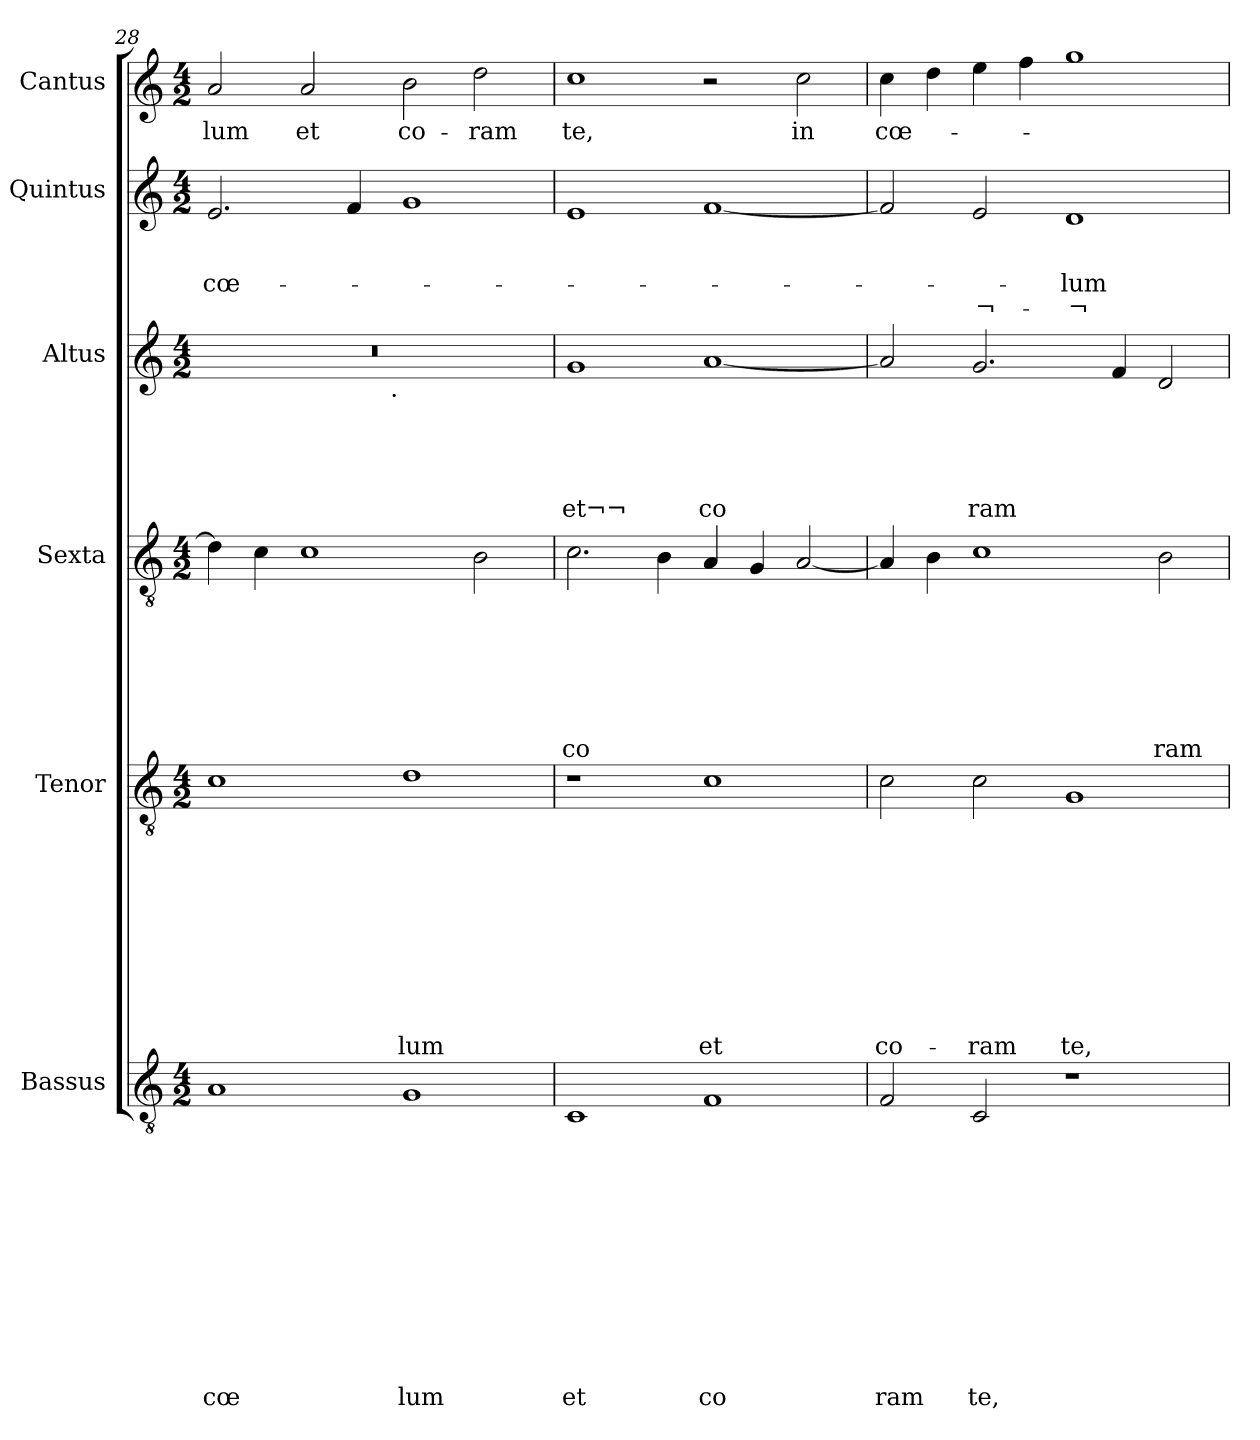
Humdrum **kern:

**kern	**text	**text	**text	**text	**text	**text	**text	**text	**text	**text	**text	**text	**kern	**text	**text	**text	**text	**text	**text	**text	**text	**text	**text	**kern	**text	**text	**text	**text	**text	**text	**text	**kern	**text	**text	**text	**text	**text	**kern	**text	**text	**text	**text	**kern	**text
*part6	*part6	*part6	*part6	*part6	*part6	*part6	*part6	*part6	*part6	*part6	*part6	*part6	*part5	*part5	*part5	*part5	*part5	*part5	*part5	*part5	*part5	*part5	*part5	*part4	*part4	*part4	*part4	*part4	*part4	*part4	*part4	*part3	*part3	*part3	*part3	*part3	*part3	*part2	*part2	*part2	*part2	*part2	*part1	*part1
*staff6	*staff6	*staff6	*staff6	*staff6	*staff6	*staff6	*staff6	*staff6	*staff6	*staff6	*staff6	*staff6	*staff5	*staff5	*staff5	*staff5	*staff5	*staff5	*staff5	*staff5	*staff5	*staff5	*staff5	*staff4	*staff4	*staff4	*staff4	*staff4	*staff4	*staff4	*staff4	*staff3	*staff3	*staff3	*staff3	*staff3	*staff3	*staff2	*staff2	*staff2	*staff2	*staff2	*staff1	*staff1
*I"Bassus	*	*	*	*	*	*	*	*	*	*	*	*	*I"Tenor	*	*	*	*	*	*	*	*	*	*	*I"Sexta	*	*	*	*	*	*	*	*I"Altus	*	*	*	*	*	*I"Quintus	*	*	*	*	*I"Cantus	*
*I'Bassus	*	*	*	*	*	*	*	*	*	*	*	*	*I'Tenor	*	*	*	*	*	*	*	*	*	*	*	*	*	*	*	*	*	*	*I'Altus	*	*	*	*	*	*I'Quintus	*	*	*	*	*I'Cantus	*
*clefGv2	*	*	*	*	*	*	*	*	*	*	*	*	*clefGv2	*	*	*	*	*	*	*	*	*	*	*clefGv2	*	*	*	*	*	*	*	*clefG2	*	*	*	*	*	*clefG2	*	*	*	*	*clefG2	*
*k[]	*	*	*	*	*	*	*	*	*	*	*	*	*k[]	*	*	*	*	*	*	*	*	*	*	*k[]	*	*	*	*	*	*	*	*k[]	*	*	*	*	*	*k[]	*	*	*	*	*k[]	*
*C:	*	*	*	*	*	*	*	*	*	*	*	*	*C:	*	*	*	*	*	*	*	*	*	*	*C:	*	*	*	*	*	*	*	*C:	*	*	*	*	*	*C:	*	*	*	*	*C:	*
*M4/2	*	*	*	*	*	*	*	*	*	*	*	*	*M4/2	*	*	*	*	*	*	*	*	*	*	*M4/2	*	*	*	*	*	*	*	*M4/2	*	*	*	*	*	*M4/2	*	*	*	*	*M4/2	*
=28	=28	=28	=28	=28	=28	=28	=28	=28	=28	=28	=28	=28	=28	=28	=28	=28	=28	=28	=28	=28	=28	=28	=28	=28	=28	=28	=28	=28	=28	=28	=28	=28	=28	=28	=28	=28	=28	=28	=28	=28	=28	=28	=28	=28
!	!	!	!	!	!	!	!	!	!	!	!	!LO:LY:b	!	!	!	!	!	!	!	!	!	!	!	!	!	!	!	!	!	!	!	!	!	!	!	!	!	!	!	!	!LO:LY:b	!	!	!LO:LY:b
*	*	*	*	*	*	*	*	*	*	*	*	*	*	*	*	*	*	*	*	*	*	*	*	*	*	*	*	*	*	*	*	*^	*	*	*	*	*	*	*	*	*	*	*	*
1A	.	.	.	.	.	.	.	.	.	.	.	cœ	1c	.	.	.	.	.	.	.	.	.	.	4d\]	.	.	.	.	.	.	.	0r	2ryy	.	.	.	.	.	2.e/	.	.	cœ-	.	2a/	-lum
.	.	.	.	.	.	.	.	.	.	.	.	.	.	.	.	.	.	.	.	.	.	.	.	4c\	.	.	.	.	.	.	.	.	.	.	.	.	.	.	.	.	.	.	.	.	.
!	!	!	!	!	!	!	!	!	!	!	!	!	!	!	!	!	!	!	!	!	!	!	!	!	!	!	!	!	!	!	!	!	!	!	!	!	!	!	!	!	!	!	!	!	!LO:LY:b
.	.	.	.	.	.	.	.	.	.	.	.	.	.	.	.	.	.	.	.	.	.	.	.	1c	.	.	.	.	.	.	.	.	4...ryy	.	.	.	.	.	.	.	.	.	.	2a/	et
.	.	.	.	.	.	.	.	.	.	.	.	.	.	.	.	.	.	.	.	.	.	.	.	.	.	.	.	.	.	.	.	.	.	.	.	.	.	.	4f/	.	.	.	.	.	.
!	!	!	!	!	!	!	!	!	!	!	!	!	!	!	!	!	!	!	!	!	!	!	!	!	!	!	!	!	!	!	!	!	!LO:TX:b:t=.	!	!	!	!	!	!	!	!	!	!	!	!
.	.	.	.	.	.	.	.	.	.	.	.	.	.	.	.	.	.	.	.	.	.	.	.	.	.	.	.	.	.	.	.	.	1ryy	.	.	.	.	.	.	.	.	.	.	.	.
!	!	!	!	!	!	!	!	!	!	!	!	!LO:LY:b	!	!	!	!	!	!	!	!	!	!	!LO:LY:b	!	!	!	!	!	!	!	!	!	!	!	!	!	!	!	!	!	!	!	!	!	!LO:LY:b
1G	.	.	.	.	.	.	.	.	.	.	.	lum	1d	.	.	.	.	.	.	.	.	.	-lum	.	.	.	.	.	.	.	.	.	.	.	.	.	.	.	1g	.	.	.	.	2b\	co-
!	!	!	!	!	!	!	!	!	!	!	!	!	!	!	!	!	!	!	!	!	!	!	!	!	!	!	!	!	!	!	!	!	!	!	!	!	!	!	!	!	!	!	!	!	!LO:LY:b
.	.	.	.	.	.	.	.	.	.	.	.	.	.	.	.	.	.	.	.	.	.	.	.	2B\	.	.	.	.	.	.	.	.	.	.	.	.	.	.	.	.	.	.	.	2dd\	-ram
.	.	.	.	.	.	.	.	.	.	.	.	.	.	.	.	.	.	.	.	.	.	.	.	.	.	.	.	.	.	.	.	.	32ryy	.	.	.	.	.	.	.	.	.	.	.	.
=29	=29	=29	=29	=29	=29	=29	=29	=29	=29	=29	=29	=29	=29	=29	=29	=29	=29	=29	=29	=29	=29	=29	=29	=29	=29	=29	=29	=29	=29	=29	=29	=29	=29	=29	=29	=29	=29	=29	=29	=29	=29	=29	=29	=29	=29
!	!	!	!	!	!	!	!	!	!	!	!	!LO:LY:b	!	!	!	!	!	!	!	!	!	!	!	!	!	!	!	!	!	!	!LO:LY:b	!	!	!	!	!	!	!LO:LY:b	!	!	!	!	!	!	!LO:LY:b
*	*	*	*	*	*	*	*	*	*	*	*	*	*	*	*	*	*	*	*	*	*	*	*	*	*	*	*	*	*	*	*	*v	*v	*	*	*	*	*	*	*	*	*	*	*	*
1C	.	.	.	.	.	.	.	.	.	.	.	et	1r	.	.	.	.	.	.	.	.	.	.	2.c\	.	.	.	.	.	.	co	1g	.	.	.	.	et¬¬	1e	.	.	.	.	1cc	te,
.	.	.	.	.	.	.	.	.	.	.	.	.	.	.	.	.	.	.	.	.	.	.	.	4B\	.	.	.	.	.	.	.	.	.	.	.	.	.	.	.	.	.	.	.	.
!	!	!	!	!	!	!	!	!	!	!	!	!LO:LY:b	!	!	!	!	!	!	!	!	!	!	!LO:LY:b	!	!	!	!	!	!	!	!	!	!	!	!	!	!LO:LY:b	!	!	!	!	!	!	!
1F	.	.	.	.	.	.	.	.	.	.	.	co	1c	.	.	.	.	.	.	.	.	.	et	4A/	.	.	.	.	.	.	.	[<1a	.	.	.	.	co	[<1f	.	.	.	.	2r	.
.	.	.	.	.	.	.	.	.	.	.	.	.	.	.	.	.	.	.	.	.	.	.	.	4G/	.	.	.	.	.	.	.	.	.	.	.	.	.	.	.	.	.	.	.	.
!	!	!	!	!	!	!	!	!	!	!	!	!	!	!	!	!	!	!	!	!	!	!	!	!	!	!	!	!	!	!	!	!	!	!	!	!	!	!	!	!	!	!	!	!LO:LY:b
.	.	.	.	.	.	.	.	.	.	.	.	.	.	.	.	.	.	.	.	.	.	.	.	[<2A/	.	.	.	.	.	.	.	.	.	.	.	.	.	.	.	.	.	.	2cc\	in
=30	=30	=30	=30	=30	=30	=30	=30	=30	=30	=30	=30	=30	=30	=30	=30	=30	=30	=30	=30	=30	=30	=30	=30	=30	=30	=30	=30	=30	=30	=30	=30	=30	=30	=30	=30	=30	=30	=30	=30	=30	=30	=30	=30	=30
!	!	!	!	!	!	!	!	!	!	!	!	!LO:LY:b	!	!	!	!	!	!	!	!	!	!	!LO:LY:b	!	!	!	!	!	!	!	!	!	!	!	!	!	!	!	!	!	!	!	!	!LO:LY:b
2F/	.	.	.	.	.	.	.	.	.	.	.	ram	2c\	.	.	.	.	.	.	.	.	.	co-	4A/]	.	.	.	.	.	.	.	2a/]	.	.	.	.	.	2f/]	.	.	.	.	4cc\	cœ-
.	.	.	.	.	.	.	.	.	.	.	.	.	.	.	.	.	.	.	.	.	.	.	.	4B\	.	.	.	.	.	.	.	.	.	.	.	.	.	.	.	.	.	.	4dd\	.
!	!	!	!	!	!	!	!	!	!	!	!	!LO:LY:b	!	!	!	!	!	!	!	!	!	!	!LO:LY:b	!	!	!	!	!	!	!	!	!	!	!	!	!	!LO:LY:b	!	!	!	!	!LO:LY:b	!	!
2C/	.	.	.	.	.	.	.	.	.	.	.	te,	2c\	.	.	.	.	.	.	.	.	.	-ram	1c	.	.	.	.	.	.	.	2.g/	.	.	.	.	ram	2e/	.	.	.	¬-	4ee\	.
.	.	.	.	.	.	.	.	.	.	.	.	.	.	.	.	.	.	.	.	.	.	.	.	.	.	.	.	.	.	.	.	.	.	.	.	.	.	.	.	.	.	.	4ff\	.
!	!	!	!	!	!	!	!	!	!	!	!	!	!	!	!	!	!	!	!	!	!	!	!LO:LY:b	!	!	!	!	!	!	!	!	!	!	!	!	!	!	!	!	!	!LO:LY:b	!LO:LY:b	!	!
1r	.	.	.	.	.	.	.	.	.	.	.	.	1G	.	.	.	.	.	.	.	.	.	te,	.	.	.	.	.	.	.	.	.	.	.	.	.	.	1d	.	.	-lum	-¬-	1gg	.
.	.	.	.	.	.	.	.	.	.	.	.	.	.	.	.	.	.	.	.	.	.	.	.	.	.	.	.	.	.	.	.	4f/	.	.	.	.	.	.	.	.	.	.	.	.
!	!	!	!	!	!	!	!	!	!	!	!	!	!	!	!	!	!	!	!	!	!	!	!	!	!	!	!	!	!	!	!LO:LY:b	!	!	!	!	!	!	!	!	!	!	!	!	!
.	.	.	.	.	.	.	.	.	.	.	.	.	.	.	.	.	.	.	.	.	.	.	.	2B\	.	.	.	.	.	.	ram	2d/	.	.	.	.	.	.	.	.	.	.	.	.
=	=	=	=	=	=	=	=	=	=	=	=	=	=	=	=	=	=	=	=	=	=	=	=	=	=	=	=	=	=	=	=	=	=	=	=	=	=	=	=	=	=	=	=	=
*-	*-	*-	*-	*-	*-	*-	*-	*-	*-	*-	*-	*-	*-	*-	*-	*-	*-	*-	*-	*-	*-	*-	*-	*-	*-	*-	*-	*-	*-	*-	*-	*-	*-	*-	*-	*-	*-	*-	*-	*-	*-	*-	*-	*-
